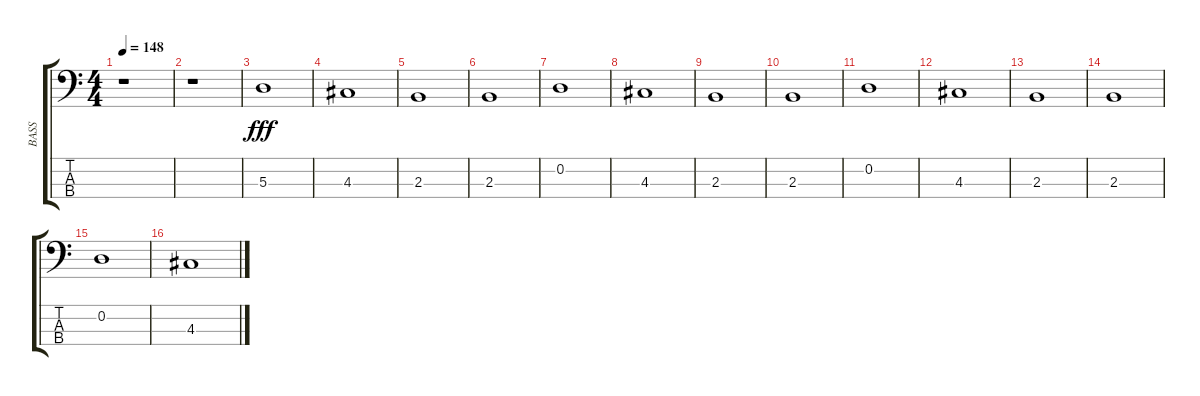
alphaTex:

\track ("BASS" "BASS") {instrument electricbasspick}
\staff {score tabs}
\tuning (G2 D2 A1 E1) {hide}
\ts (4 4)
\tempo 148
\clef f4
\ks c
r.1{dy fff instrument electricbasspick} |
r.1 |
5.3.1 |
4.3.1 |
2.3.1 |
2.3.1 |
0.2.1 |
4.3.1 |
2.3.1 |
2.3.1 |
0.2.1 |
4.3.1 |
2.3.1 |
2.3.1 |
0.2.1 |
4.3.1
